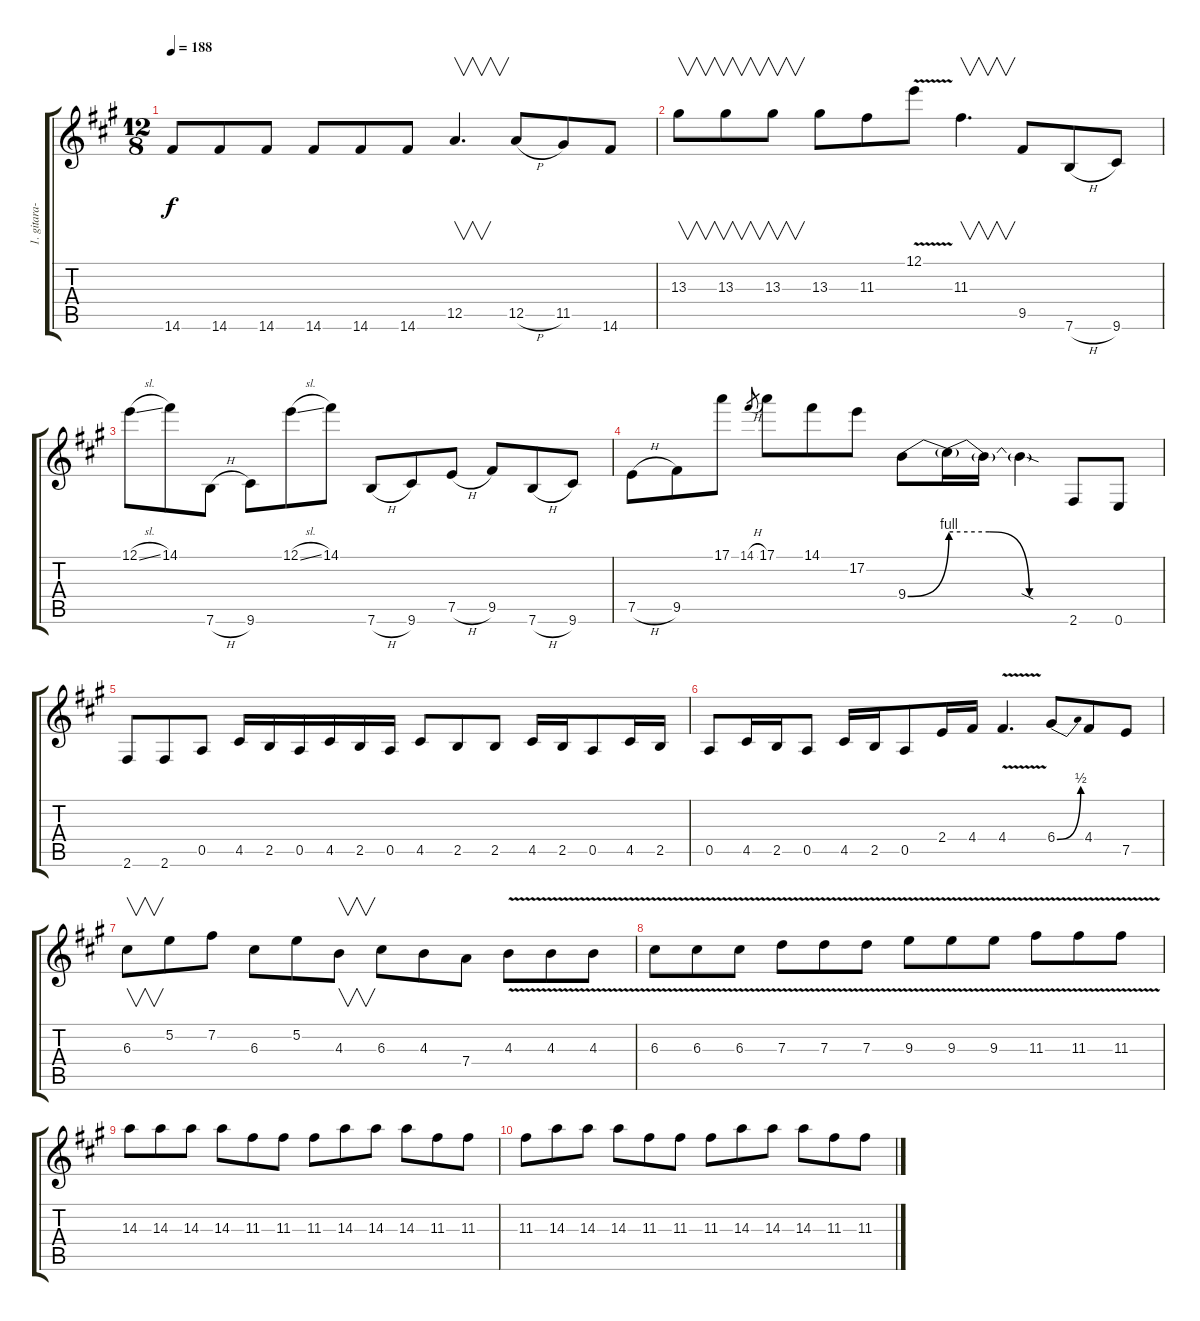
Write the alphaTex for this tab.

\track ("1. gitara-lead (distorzija)" "1. gitara-") {instrument distortionguitar}
\staff {score tabs}
\tuning (E4 B3 G3 D3 A2 E2) {hide}
\ts (12 8)
\tempo 188
\clef g2
\ks a
14.6.8{dy f} 14.6.8 14.6.8 14.6.8 14.6.8 14.6.8 12.5.4{v d} 12.5{h}.8 11.5.8 14.6.8 |
13.3.8{v} 13.3.8{v} 13.3.8{v} 13.3.8 11.3.8 12.1{v}.8 11.3.4{v d} 9.5.8 7.6{h}.8 9.6.8 |
12.1{sl}.8 14.1.8 7.6{h}.8 9.6.8 12.1{sl}.8 14.1.8 7.6{h}.8 9.6.8 7.5{h}.8 9.5.8 7.6{h}.8 9.6.8 |
7.5{h}.8 9.5.8 17.1.8 14.1{h}.8{gr} 17.1.8 14.1.8 17.2.8 9.4{be (bend 0 0 60 4)}.8 9.4{be (custom 0 4 20 4 40 0 60 0) t}.16 9.4{t}.16 9.4{sod t}.4 2.6.8 0.6.8 |
2.6.8 2.6.8 0.5.8 4.5.16 2.5.16 0.5.16 4.5.16 2.5.16 0.5.16 4.5.8 2.5.8 2.5.8 4.5.16 2.5.16 0.5.8 4.5.16 2.5.16 |
0.5.8 4.5.16 2.5.16 0.5.8 4.5.16 2.5.16 0.5.8 2.4.16 4.4.16 4.4{v}.4{d} 6.4{be (bend 0 0 60 2)}.8 4.4.8 7.5.8 |
6.3.8{v} 5.2.8 7.2.8 6.3.8 5.2.8 4.3.8{v} 6.3.8 4.3.8 7.4.8 4.3{v}.8 4.3{v}.8 4.3{v}.8 |
6.3{v}.8 6.3{v}.8 6.3{v}.8 7.3{v}.8 7.3{v}.8 7.3{v}.8 9.3{v}.8 9.3{v}.8 9.3{v}.8 11.3{v}.8 11.3{v}.8 11.3{v}.8 |
14.3.8 14.3.8 14.3.8 14.3.8 11.3.8 11.3.8 11.3.8 14.3.8 14.3.8 14.3.8 11.3.8 11.3.8 |
11.3.8 14.3.8 14.3.8 14.3.8 11.3.8 11.3.8 11.3.8 14.3.8 14.3.8 14.3.8 11.3.8 11.3.8
